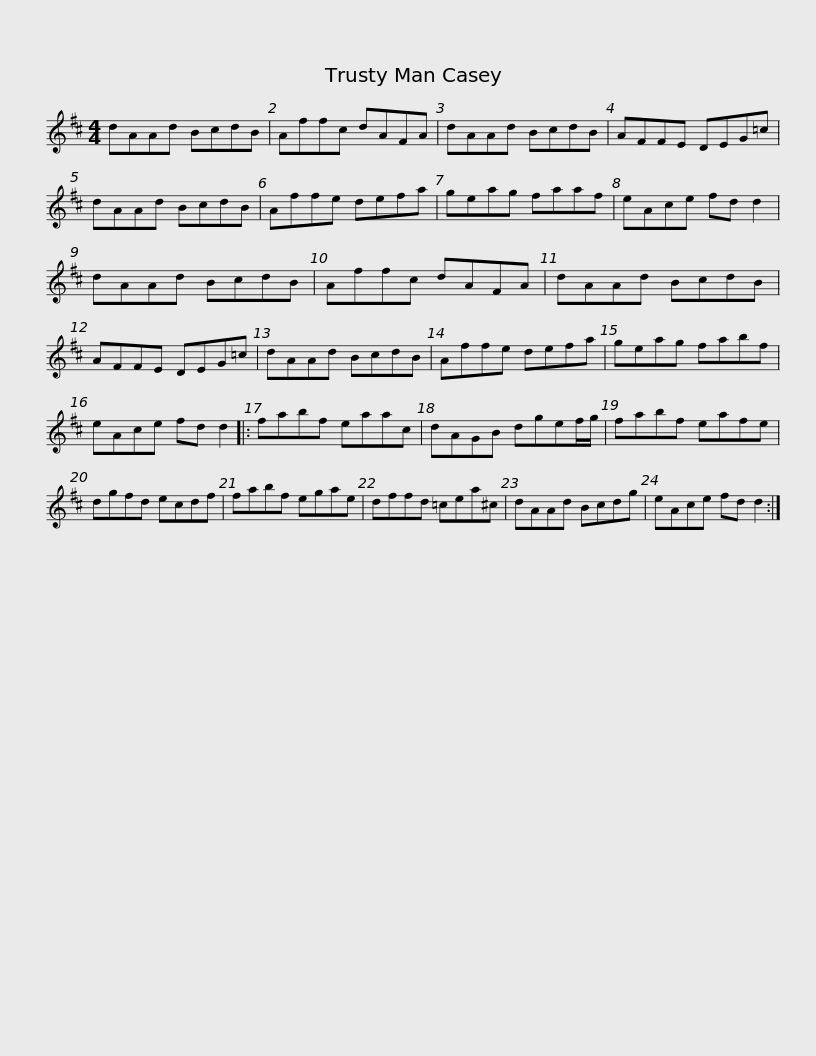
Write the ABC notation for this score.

X:1
L:1/8
M:4/4
I:linebreak $
K:D
V:1 treble
V:1
 dAAd BcdB | Affc dAFA | dAAd BcdB | AFFE DEG=c | dAAd BcdB |$ %5
 Affe defa | geag faaf | eAce fd d2 | dAAd BcdB | Affc dAFA |$ %10
 dAAd BcdB | AFFE DEG=c | dAAd BcdB | Affe defa | geag fabf |$ %15
 eAce fd d2 |: fabf eaac | dAGB dgef/g/ | fabf eafe | dgfd ecdf |$ %20
 fabf egae | dffd =cea^c | dAAd Bcdg | eAce fd d2 :| %24
